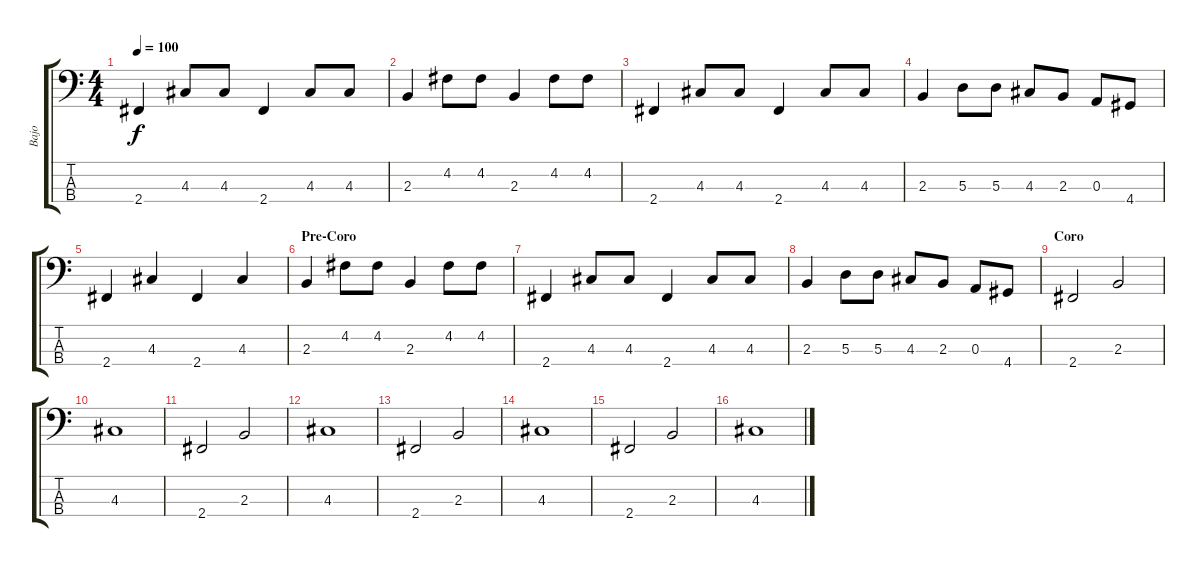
\track ("Bajo" "Bajo") {instrument electricbassfinger}
\staff {score tabs}
\tuning (G2 D2 A1 E1) {hide}
\ts (4 4)
\tempo 100
\clef f4
\ks c
2.4.4{dy f} 4.3.8 4.3.8 2.4.4 4.3.8 4.3.8 |
2.3.4 4.2.8 4.2.8 2.3.4 4.2.8 4.2.8 |
2.4.4 4.3.8 4.3.8 2.4.4 4.3.8 4.3.8 |
2.3.4 5.3.8 5.3.8 4.3.8 2.3.8 0.3.8 4.4.8 |
2.4.4 4.3.4 2.4.4 4.3.4 |
\section ("" "Pre-Coro")
2.3.4 4.2.8 4.2.8 2.3.4 4.2.8 4.2.8 |
2.4.4 4.3.8 4.3.8 2.4.4 4.3.8 4.3.8 |
2.3.4 5.3.8 5.3.8 4.3.8 2.3.8 0.3.8 4.4.8 |
\section ("" "Coro")
2.4.2 2.3.2 |
4.3.1 |
2.4.2 2.3.2 |
4.3.1 |
2.4.2 2.3.2 |
4.3.1 |
2.4.2 2.3.2 |
4.3.1
